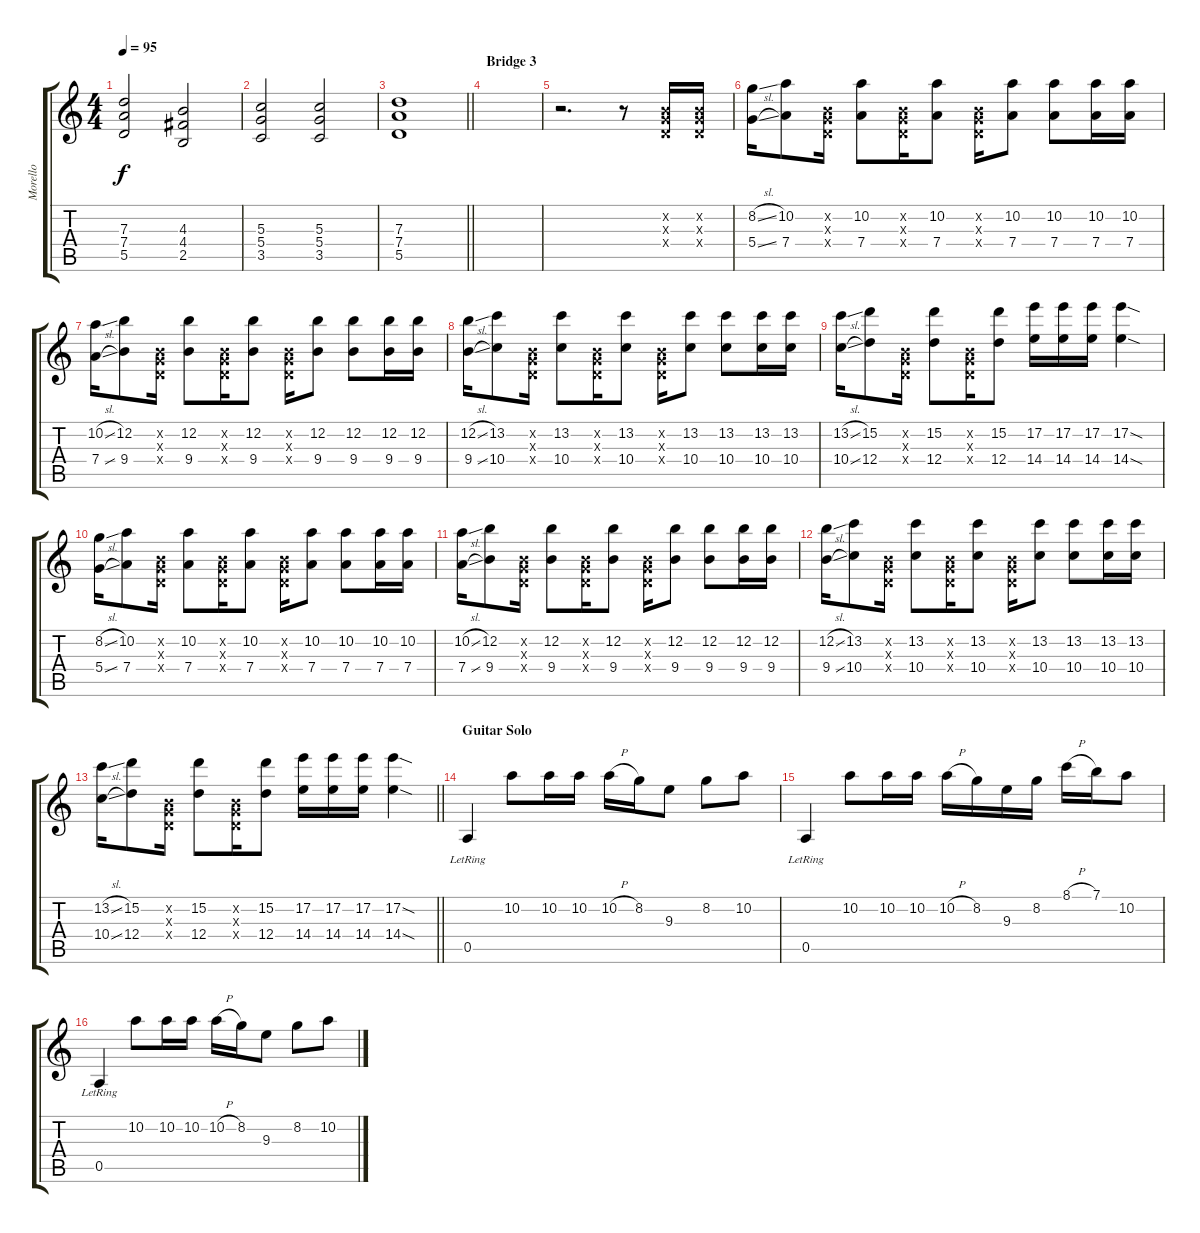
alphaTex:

\track ("Morello" "Morello") {instrument electricguitarclean}
\staff {score tabs}
\tuning (E4 B3 G3 D3 A2 E2) {hide}
\ts (4 4)
\tempo 95
\clef g2
\ks c
(7.3 7.4 5.5).2{dy f} (4.3 4.4 2.5).2 |
(5.3 5.4 3.5).2 (5.3 5.4 3.5).2 |
\barLineRight lightlight
(7.3 7.4 5.5).1 |
\section ("" "Bridge 3")
|
r.2{d instrument overdrivenguitar} r.8 (0.2{x} 0.3{x} 0.4{x}).16 (0.2{x} 0.3{x} 0.4{x}).16 |
(8.2{sl} 5.4{sl}).16 (10.2 7.4).8 (0.2{x} 0.3{x} 0.4{x}).16 (10.2 7.4).8 (0.2{x} 0.3{x} 0.4{x}).16 (10.2 7.4).8 (0.2{x} 0.3{x} 0.4{x}).16 (10.2 7.4).8 (10.2 7.4).8 (10.2 7.4).16 (10.2 7.4).16 |
(10.2{sl} 7.4{sl}).16 (12.2 9.4).8 (0.2{x} 0.3{x} 0.4{x}).16 (12.2 9.4).8 (0.2{x} 0.3{x} 0.4{x}).16 (12.2 9.4).8 (0.2{x} 0.3{x} 0.4{x}).16 (12.2 9.4).8 (12.2 9.4).8 (12.2 9.4).16 (12.2 9.4).16 |
(12.2{sl} 9.4{sl}).16 (13.2 10.4).8 (0.2{x} 0.3{x} 0.4{x}).16 (13.2 10.4).8 (0.2{x} 0.3{x} 0.4{x}).16 (13.2 10.4).8 (0.2{x} 0.3{x} 0.4{x}).16 (13.2 10.4).8 (13.2 10.4).8 (13.2 10.4).16 (13.2 10.4).16 |
(13.2{sl} 10.4{sl}).16 (15.2 12.4).8 (0.2{x} 0.3{x} 0.4{x}).16 (15.2 12.4).8 (0.2{x} 0.3{x} 0.4{x}).16 (15.2 12.4).8 (17.2 14.4).16 (17.2 14.4).16 (17.2 14.4).16 (17.2{sod} 14.4{sod}).4 |
(8.2{sl} 5.4{sl}).16 (10.2 7.4).8 (0.2{x} 0.3{x} 0.4{x}).16 (10.2 7.4).8 (0.2{x} 0.3{x} 0.4{x}).16 (10.2 7.4).8 (0.2{x} 0.3{x} 0.4{x}).16 (10.2 7.4).8 (10.2 7.4).8 (10.2 7.4).16 (10.2 7.4).16 |
(10.2{sl} 7.4{sl}).16 (12.2 9.4).8 (0.2{x} 0.3{x} 0.4{x}).16 (12.2 9.4).8 (0.2{x} 0.3{x} 0.4{x}).16 (12.2 9.4).8 (0.2{x} 0.3{x} 0.4{x}).16 (12.2 9.4).8 (12.2 9.4).8 (12.2 9.4).16 (12.2 9.4).16 |
(12.2{sl} 9.4{sl}).16 (13.2 10.4).8 (0.2{x} 0.3{x} 0.4{x}).16 (13.2 10.4).8 (0.2{x} 0.3{x} 0.4{x}).16 (13.2 10.4).8 (0.2{x} 0.3{x} 0.4{x}).16 (13.2 10.4).8 (13.2 10.4).8 (13.2 10.4).16 (13.2 10.4).16 |
\barLineRight lightlight
(13.2{sl} 10.4{sl}).16 (15.2 12.4).8 (0.2{x} 0.3{x} 0.4{x}).16 (15.2 12.4).8 (0.2{x} 0.3{x} 0.4{x}).16 (15.2 12.4).8 (17.2 14.4).16 (17.2 14.4).16 (17.2 14.4).16 (17.2{sod} 14.4{sod}).4 |
\section ("" "Guitar Solo")
0.5{lr}.4 10.2.8 10.2.16 10.2.16 10.2{h}.16 8.2.16 9.3.8 8.2.8 10.2.8 |
0.5{lr}.4 10.2.8 10.2.16 10.2.16 10.2{h}.16 8.2.16 9.3.16 8.2.16 8.1{h}.16 7.1.16 10.2.8 |
0.5{lr}.4 10.2.8 10.2.16 10.2.16 10.2{h}.16 8.2.16 9.3.8 8.2.8 10.2.8
